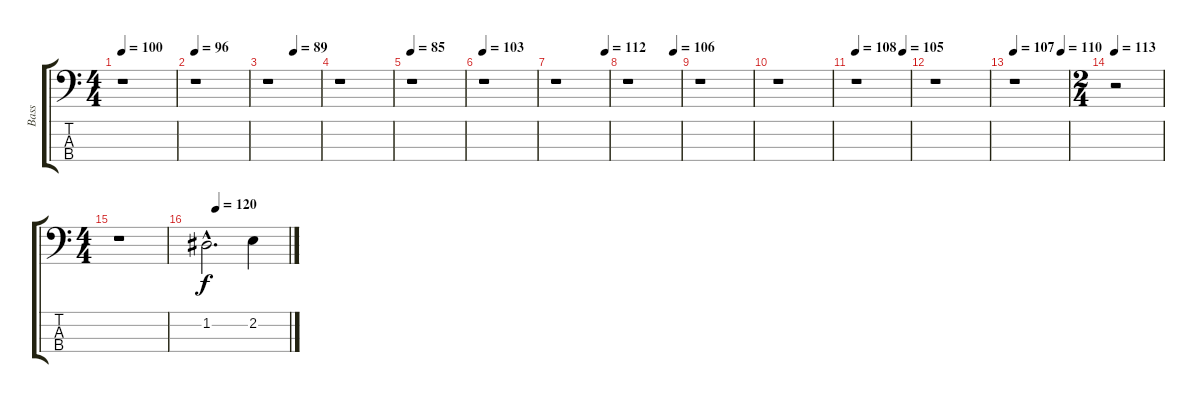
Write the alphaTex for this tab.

\track ("Bass" "Bass") {instrument slapbass2}
\staff {score tabs}
\tuning (G2 D2 A1 E1) {hide}
\ts (4 4)
\tempo 100
\clef f4
\ks c
r.1{dy f} |
\tempo 96
r.1 |
\tempo (89 0.5)
r.1 |
r.1 |
\tempo 85
r.1 |
\tempo 103
r.1 |
\tempo (112 0.9375)
r.1 |
\tempo (106 0.875)
r.1 |
r.1 |
r.1 |
\tempo 108
\tempo (105 0.875)
r.1 |
r.1 |
\tempo 107
\tempo (110 0.875)
r.1 |
\ts (2 4)
\tempo 113
r.2 |
\ts (4 4)
r.1 |
\tempo (120 0.125)
1.2{hac}.2{d} 2.2.4
